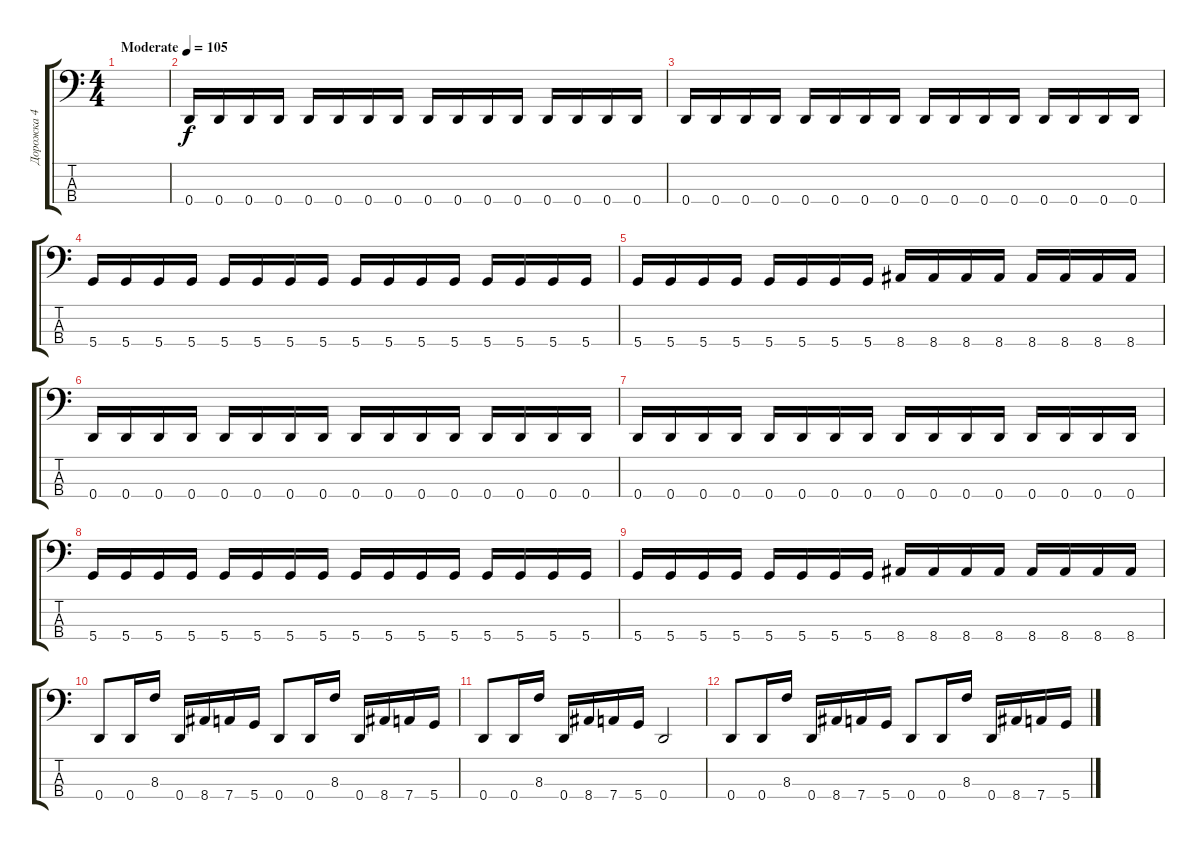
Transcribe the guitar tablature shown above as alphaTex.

\track ("Дорожка 4" "Дорожка 4") {instrument electricbassfinger}
\staff {score tabs}
\tuning (G2 D2 A1 D1) {hide}
\ts (4 4)
\tempo (105 "Moderate")
\clef f4
\ks c
|
0.4.16 0.4.16 0.4.16 0.4.16 0.4.16 0.4.16 0.4.16 0.4.16 0.4.16 0.4.16 0.4.16 0.4.16 0.4.16 0.4.16 0.4.16 0.4.16 |
0.4.16 0.4.16 0.4.16 0.4.16 0.4.16 0.4.16 0.4.16 0.4.16 0.4.16 0.4.16 0.4.16 0.4.16 0.4.16 0.4.16 0.4.16 0.4.16 |
5.4.16 5.4.16 5.4.16 5.4.16 5.4.16 5.4.16 5.4.16 5.4.16 5.4.16 5.4.16 5.4.16 5.4.16 5.4.16 5.4.16 5.4.16 5.4.16 |
5.4.16 5.4.16 5.4.16 5.4.16 5.4.16 5.4.16 5.4.16 5.4.16 8.4.16 8.4.16 8.4.16 8.4.16 8.4.16 8.4.16 8.4.16 8.4.16 |
0.4.16 0.4.16 0.4.16 0.4.16 0.4.16 0.4.16 0.4.16 0.4.16 0.4.16 0.4.16 0.4.16 0.4.16 0.4.16 0.4.16 0.4.16 0.4.16 |
0.4.16 0.4.16 0.4.16 0.4.16 0.4.16 0.4.16 0.4.16 0.4.16 0.4.16 0.4.16 0.4.16 0.4.16 0.4.16 0.4.16 0.4.16 0.4.16 |
5.4.16 5.4.16 5.4.16 5.4.16 5.4.16 5.4.16 5.4.16 5.4.16 5.4.16 5.4.16 5.4.16 5.4.16 5.4.16 5.4.16 5.4.16 5.4.16 |
5.4.16 5.4.16 5.4.16 5.4.16 5.4.16 5.4.16 5.4.16 5.4.16 8.4.16 8.4.16 8.4.16 8.4.16 8.4.16 8.4.16 8.4.16 8.4.16 |
0.4.8 0.4.16 8.3.16 0.4.16 8.4.16 7.4.16 5.4.16 0.4.8 0.4.16 8.3.16 0.4.16 8.4.16 7.4.16 5.4.16 |
0.4.8 0.4.16 8.3.16 0.4.16 8.4.16 7.4.16 5.4.16 0.4.2 |
0.4.8 0.4.16 8.3.16 0.4.16 8.4.16 7.4.16 5.4.16 0.4.8 0.4.16 8.3.16 0.4.16 8.4.16 7.4.16 5.4.16
